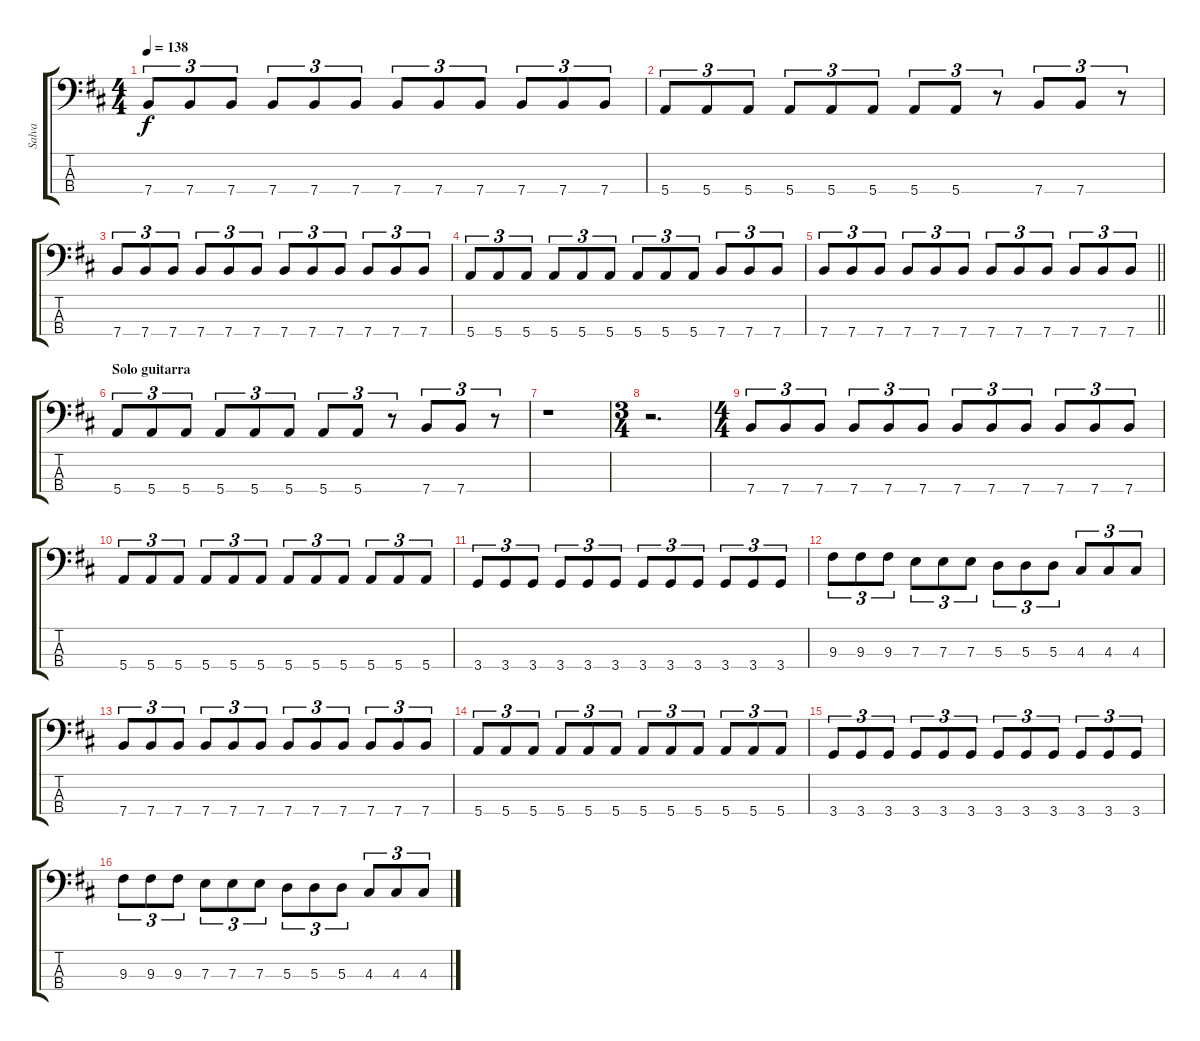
\track ("Salva" "Salva") {instrument electricbassfinger}
\staff {score tabs}
\tuning (G2 D2 A1 E1) {hide}
\ts (4 4)
\tempo 138
\clef f4
\ks d
7.4.8{tu (3 2) dy f} 7.4.8{tu (3 2)} 7.4.8{tu (3 2)} 7.4.8{tu (3 2)} 7.4.8{tu (3 2)} 7.4.8{tu (3 2)} 7.4.8{tu (3 2)} 7.4.8{tu (3 2)} 7.4.8{tu (3 2)} 7.4.8{tu (3 2)} 7.4.8{tu (3 2)} 7.4.8{tu (3 2)} |
5.4.8{tu (3 2)} 5.4.8{tu (3 2)} 5.4.8{tu (3 2)} 5.4.8{tu (3 2)} 5.4.8{tu (3 2)} 5.4.8{tu (3 2)} 5.4.8{tu (3 2)} 5.4.8{tu (3 2)} r.8{tu (3 2)} 7.4.8{tu (3 2)} 7.4.8{tu (3 2)} r.8{tu (3 2)} |
7.4.8{tu (3 2)} 7.4.8{tu (3 2)} 7.4.8{tu (3 2)} 7.4.8{tu (3 2)} 7.4.8{tu (3 2)} 7.4.8{tu (3 2)} 7.4.8{tu (3 2)} 7.4.8{tu (3 2)} 7.4.8{tu (3 2)} 7.4.8{tu (3 2)} 7.4.8{tu (3 2)} 7.4.8{tu (3 2)} |
5.4.8{tu (3 2)} 5.4.8{tu (3 2)} 5.4.8{tu (3 2)} 5.4.8{tu (3 2)} 5.4.8{tu (3 2)} 5.4.8{tu (3 2)} 5.4.8{tu (3 2)} 5.4.8{tu (3 2)} 5.4.8{tu (3 2)} 7.4.8{tu (3 2)} 7.4.8{tu (3 2)} 7.4.8{tu (3 2)} |
\barLineRight lightlight
7.4.8{tu (3 2)} 7.4.8{tu (3 2)} 7.4.8{tu (3 2)} 7.4.8{tu (3 2)} 7.4.8{tu (3 2)} 7.4.8{tu (3 2)} 7.4.8{tu (3 2)} 7.4.8{tu (3 2)} 7.4.8{tu (3 2)} 7.4.8{tu (3 2)} 7.4.8{tu (3 2)} 7.4.8{tu (3 2)} |
\section ("" "Solo guitarra")
5.4.8{tu (3 2)} 5.4.8{tu (3 2)} 5.4.8{tu (3 2)} 5.4.8{tu (3 2)} 5.4.8{tu (3 2)} 5.4.8{tu (3 2)} 5.4.8{tu (3 2)} 5.4.8{tu (3 2)} r.8{tu (3 2)} 7.4.8{tu (3 2)} 7.4.8{tu (3 2)} r.8{tu (3 2)} |
r.1 |
\ts (3 4)
r.2{d} |
\ts (4 4)
7.4.8{tu (3 2)} 7.4.8{tu (3 2)} 7.4.8{tu (3 2)} 7.4.8{tu (3 2)} 7.4.8{tu (3 2)} 7.4.8{tu (3 2)} 7.4.8{tu (3 2)} 7.4.8{tu (3 2)} 7.4.8{tu (3 2)} 7.4.8{tu (3 2)} 7.4.8{tu (3 2)} 7.4.8{tu (3 2)} |
5.4.8{tu (3 2)} 5.4.8{tu (3 2)} 5.4.8{tu (3 2)} 5.4.8{tu (3 2)} 5.4.8{tu (3 2)} 5.4.8{tu (3 2)} 5.4.8{tu (3 2)} 5.4.8{tu (3 2)} 5.4.8{tu (3 2)} 5.4.8{tu (3 2)} 5.4.8{tu (3 2)} 5.4.8{tu (3 2)} |
3.4.8{tu (3 2)} 3.4.8{tu (3 2)} 3.4.8{tu (3 2)} 3.4.8{tu (3 2)} 3.4.8{tu (3 2)} 3.4.8{tu (3 2)} 3.4.8{tu (3 2)} 3.4.8{tu (3 2)} 3.4.8{tu (3 2)} 3.4.8{tu (3 2)} 3.4.8{tu (3 2)} 3.4.8{tu (3 2)} |
9.3.8{tu (3 2)} 9.3.8{tu (3 2)} 9.3.8{tu (3 2)} 7.3.8{tu (3 2)} 7.3.8{tu (3 2)} 7.3.8{tu (3 2)} 5.3.8{tu (3 2)} 5.3.8{tu (3 2)} 5.3.8{tu (3 2)} 4.3.8{tu (3 2)} 4.3.8{tu (3 2)} 4.3.8{tu (3 2)} |
7.4.8{tu (3 2)} 7.4.8{tu (3 2)} 7.4.8{tu (3 2)} 7.4.8{tu (3 2)} 7.4.8{tu (3 2)} 7.4.8{tu (3 2)} 7.4.8{tu (3 2)} 7.4.8{tu (3 2)} 7.4.8{tu (3 2)} 7.4.8{tu (3 2)} 7.4.8{tu (3 2)} 7.4.8{tu (3 2)} |
5.4.8{tu (3 2)} 5.4.8{tu (3 2)} 5.4.8{tu (3 2)} 5.4.8{tu (3 2)} 5.4.8{tu (3 2)} 5.4.8{tu (3 2)} 5.4.8{tu (3 2)} 5.4.8{tu (3 2)} 5.4.8{tu (3 2)} 5.4.8{tu (3 2)} 5.4.8{tu (3 2)} 5.4.8{tu (3 2)} |
3.4.8{tu (3 2)} 3.4.8{tu (3 2)} 3.4.8{tu (3 2)} 3.4.8{tu (3 2)} 3.4.8{tu (3 2)} 3.4.8{tu (3 2)} 3.4.8{tu (3 2)} 3.4.8{tu (3 2)} 3.4.8{tu (3 2)} 3.4.8{tu (3 2)} 3.4.8{tu (3 2)} 3.4.8{tu (3 2)} |
9.3.8{tu (3 2)} 9.3.8{tu (3 2)} 9.3.8{tu (3 2)} 7.3.8{tu (3 2)} 7.3.8{tu (3 2)} 7.3.8{tu (3 2)} 5.3.8{tu (3 2)} 5.3.8{tu (3 2)} 5.3.8{tu (3 2)} 4.3.8{tu (3 2)} 4.3.8{tu (3 2)} 4.3.8{tu (3 2)}
